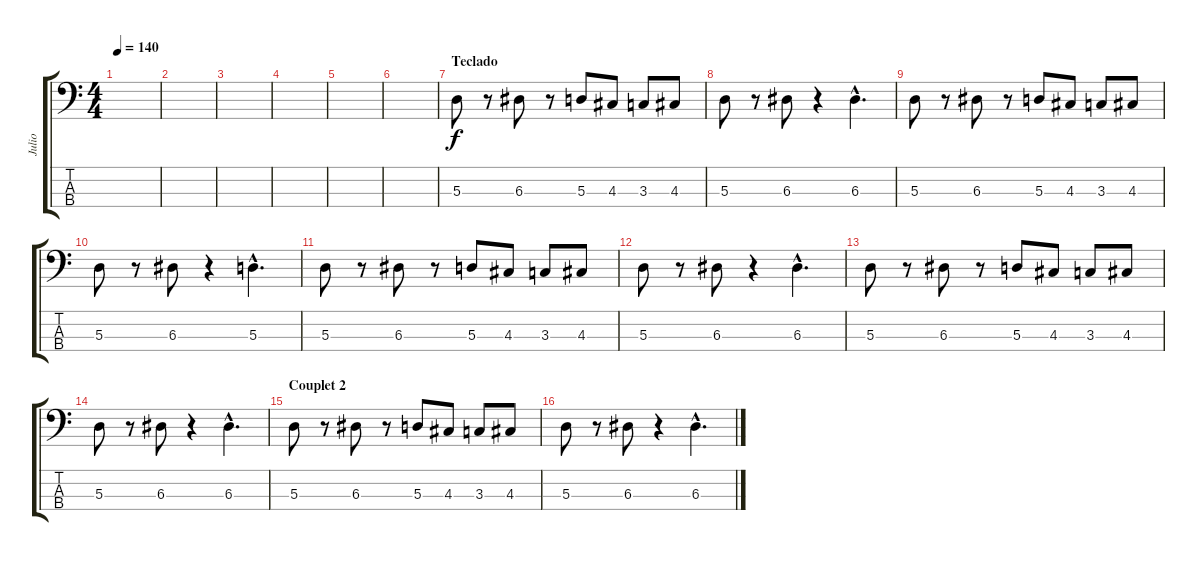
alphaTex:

\track ("Julio" "Julio") {instrument electricbassfinger}
\staff {score tabs}
\tuning (G2 D2 A1 E1) {hide}
\ts (4 4)
\tempo 140
\clef f4
\ks c
|
|
|
|
|
|
\section ("" "Teclado")
5.3.8 r.8 6.3.8 r.8 5.3.8 4.3.8 3.3.8 4.3.8 |
5.3.8 r.8 6.3.8 r.4 6.3{hac}.4{d} |
5.3.8 r.8 6.3.8 r.8 5.3.8 4.3.8 3.3.8 4.3.8 |
5.3.8 r.8 6.3.8 r.4 5.3{hac}.4{d} |
5.3.8 r.8 6.3.8 r.8 5.3.8 4.3.8 3.3.8 4.3.8 |
5.3.8 r.8 6.3.8 r.4 6.3{hac}.4{d} |
5.3.8 r.8 6.3.8 r.8 5.3.8 4.3.8 3.3.8 4.3.8 |
5.3.8 r.8 6.3.8 r.4 6.3{hac}.4{d} |
\section ("" "Couplet 2")
5.3.8 r.8 6.3.8 r.8 5.3.8 4.3.8 3.3.8 4.3.8 |
5.3.8 r.8 6.3.8 r.4 6.3{hac}.4{d}
